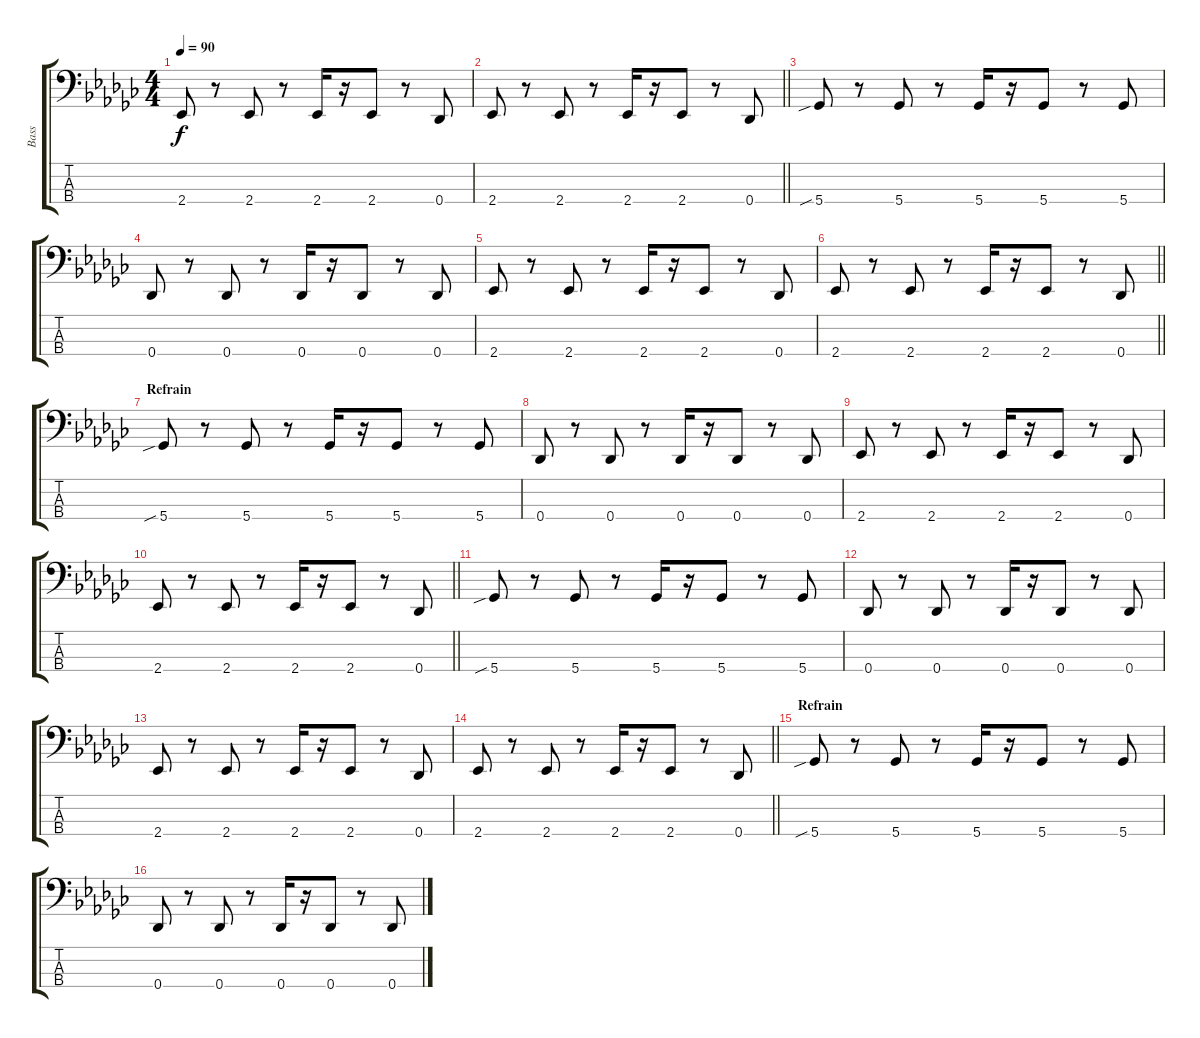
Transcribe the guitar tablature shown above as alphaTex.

\track ("Bass" "Bass") {instrument electricbassfinger}
\staff {score tabs}
\tuning (Gb2 Db2 Ab1 Db1) {hide}
\ts (4 4)
\tempo 90
\clef f4
\ks ebminor
2.4.8{dy f} r.8 2.4.8 r.8 2.4.16 r.16 2.4.8 r.8 0.4.8 |
\barLineRight lightlight
2.4.8 r.8 2.4.8 r.8 2.4.16 r.16 2.4.8 r.8 0.4.8 |
5.4{sib}.8 r.8 5.4.8 r.8 5.4.16 r.16 5.4.8 r.8 5.4.8 |
0.4.8 r.8 0.4.8 r.8 0.4.16 r.16 0.4.8 r.8 0.4.8 |
2.4.8 r.8 2.4.8 r.8 2.4.16 r.16 2.4.8 r.8 0.4.8 |
\barLineRight lightlight
2.4.8 r.8 2.4.8 r.8 2.4.16 r.16 2.4.8 r.8 0.4.8 |
\section ("" "Refrain")
5.4{sib}.8 r.8 5.4.8 r.8 5.4.16 r.16 5.4.8 r.8 5.4.8 |
0.4.8 r.8 0.4.8 r.8 0.4.16 r.16 0.4.8 r.8 0.4.8 |
2.4.8 r.8 2.4.8 r.8 2.4.16 r.16 2.4.8 r.8 0.4.8 |
\barLineRight lightlight
2.4.8 r.8 2.4.8 r.8 2.4.16 r.16 2.4.8 r.8 0.4.8 |
5.4{sib}.8 r.8 5.4.8 r.8 5.4.16 r.16 5.4.8 r.8 5.4.8 |
0.4.8 r.8 0.4.8 r.8 0.4.16 r.16 0.4.8 r.8 0.4.8 |
2.4.8 r.8 2.4.8 r.8 2.4.16 r.16 2.4.8 r.8 0.4.8 |
\barLineRight lightlight
2.4.8 r.8 2.4.8 r.8 2.4.16 r.16 2.4.8 r.8 0.4.8 |
\section ("" "Refrain")
5.4{sib}.8 r.8 5.4.8 r.8 5.4.16 r.16 5.4.8 r.8 5.4.8 |
0.4.8 r.8 0.4.8 r.8 0.4.16 r.16 0.4.8 r.8 0.4.8
